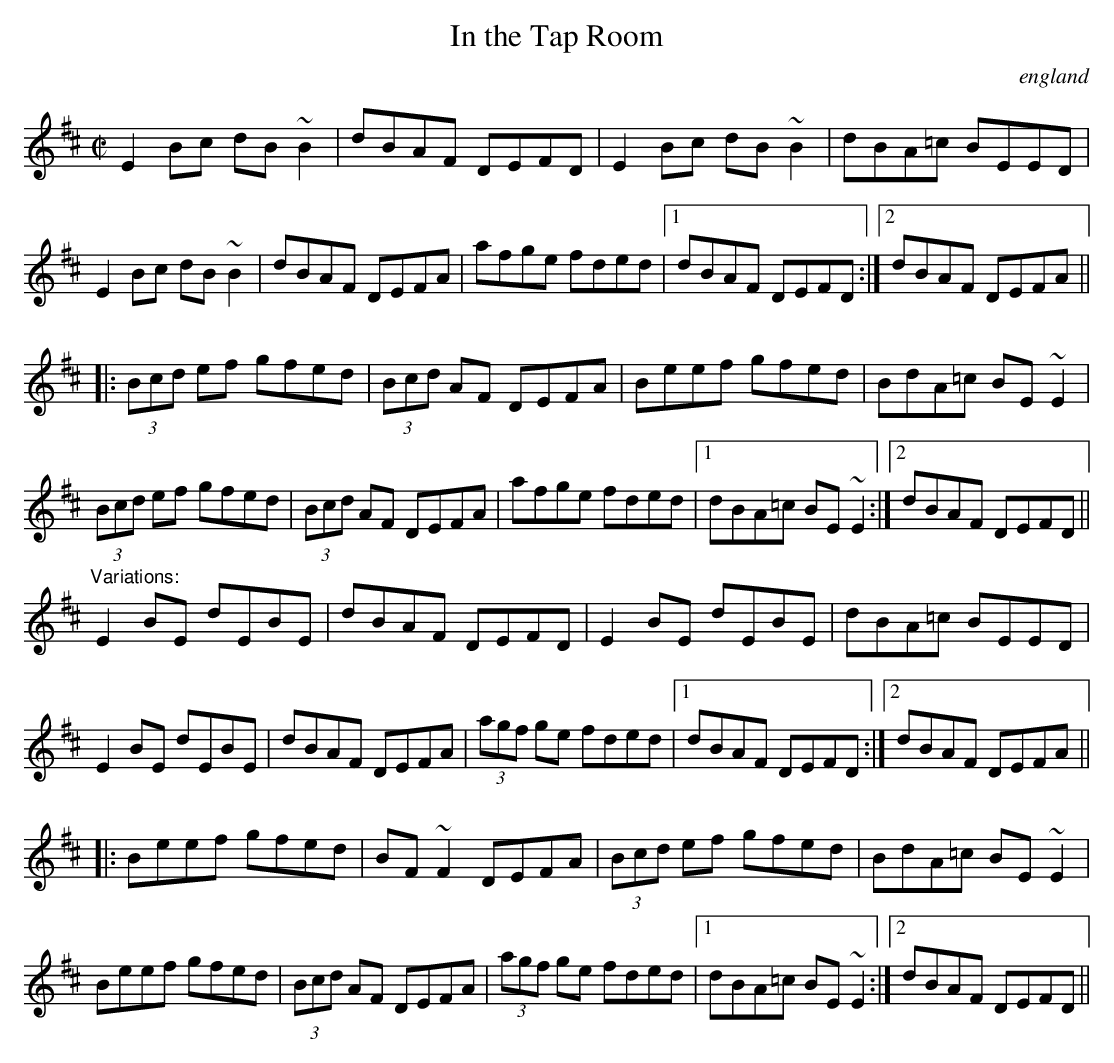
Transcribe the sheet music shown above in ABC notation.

X:1
T:In the Tap Room
O:england
M:C|
K:Edor
E2Bc dB~B2|dBAF DEFD|E2Bc dB~B2|dBA=c BEED|
E2Bc dB~B2|dBAF DEFA|afge fded|1 dBAF DEFD:|2 dBAF DEFA||
|:(3Bcd ef gfed|(3Bcd AF DEFA|Beef gfed|BdA=c BE~E2|
(3Bcd ef gfed|(3Bcd AF DEFA|afge fded|1 dBA=c BE~E2:|2 dBAF DEFD||
"Variations:"
E2BE dEBE|dBAF DEFD|E2BE dEBE|dBA=c BEED|
E2BE dEBE|dBAF DEFA|(3agf ge fded|1 dBAF DEFD:|2 dBAF DEFA||
|:Beef gfed|BF~F2 DEFA|(3Bcd ef gfed|BdA=c BE~E2|
Beef gfed|(3Bcd AF DEFA|(3agf ge fded|1 dBA=c BE~E2:|2 dBAF DEFD||
